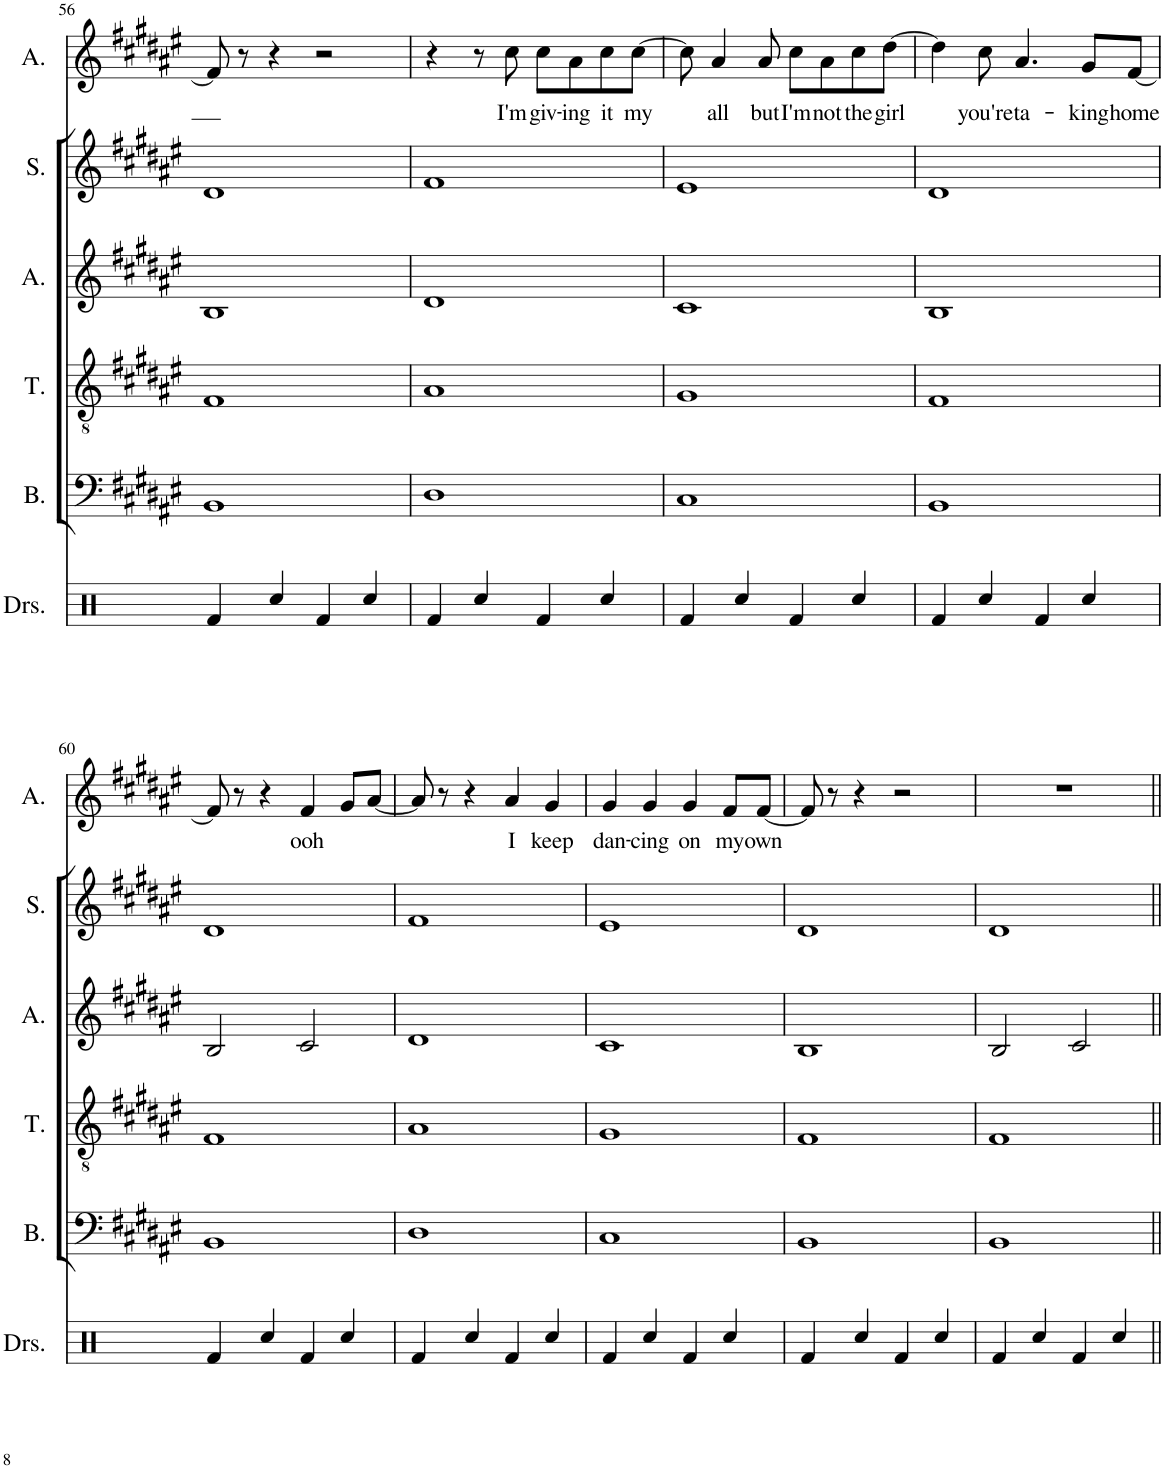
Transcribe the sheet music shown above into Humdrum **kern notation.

**kern	**kern	**kern	**kern	**kern	**kern	**text
*part6	*part5	*part4	*part3	*part2	*part1	*part1
*staff6	*staff5	*staff4	*staff3	*staff2	*staff1	*staff1
*I"Drumset	*I"Bass	*I"Tenor	*I"Alto	*I"Soprano	*I"Alto	*
*I'Drs.	*I'B.	*I'T.	*I'A.	*I'S.	*I'A.	*
!!LO:PB:g=z
*clefX	*clefF4	*clefGv2	*clefG2	*clefG2	*clefG2	*
*k[]	*k[f#c#g#d#a#e#]	*k[f#c#g#d#a#e#]	*k[f#c#g#d#a#e#]	*k[f#c#g#d#a#e#]	*k[f#c#g#d#a#e#]	*
*M4/4	*M4/4	*M4/4	*M4/4	*M4/4	*M4/4	*
=56	=56	=56	=56	=56	=56	=56
4Rf/	1BB	1F#	1B	1d#	8f#/]	.
.	.	.	.	.	8r	.
4Rcc/	.	.	.	.	4r	.
4Rf/	.	.	.	.	2r	.
4Rcc/	.	.	.	.	.	.
=57	=57	=57	=57	=57	=57	=57
4Rf/	1D#	1A#	1d#	1f#	4r	.
4Rcc/	.	.	.	.	8r	.
!	!	!	!	!	!	!LO:LY:b
.	.	.	.	.	8cc#\	I'm
!	!	!	!	!	!	!LO:LY:b
4Rf/	.	.	.	.	8cc#\L	giv-
!	!	!	!	!	!	!LO:LY:b
.	.	.	.	.	8a#\	-ing
!	!	!	!	!	!	!LO:LY:b
4Rcc/	.	.	.	.	8cc#\	it
!	!	!	!	!	!	!LO:LY:b
.	.	.	.	.	[8cc#\J	my
=58	=58	=58	=58	=58	=58	=58
4Rf/	1C#	1G#	1c#	1e#	8cc#\]	.
!	!	!	!	!	!	!LO:LY:b
.	.	.	.	.	4a#/	all
4Rcc/	.	.	.	.	.	.
!	!	!	!	!	!	!LO:LY:b
.	.	.	.	.	8a#/	but
!	!	!	!	!	!	!LO:LY:b
4Rf/	.	.	.	.	8cc#\L	I'm
!	!	!	!	!	!	!LO:LY:b
.	.	.	.	.	8a#\	not
!	!	!	!	!	!	!LO:LY:b
4Rcc/	.	.	.	.	8cc#\	the
!	!	!	!	!	!	!LO:LY:b
.	.	.	.	.	[8dd#\J	girl
=59	=59	=59	=59	=59	=59	=59
4Rf/	1BB	1F#	1B	1d#	4dd#\]	.
!	!	!	!	!	!	!LO:LY:b
4Rcc/	.	.	.	.	8cc#\	you're
!	!	!	!	!	!	!LO:LY:b
.	.	.	.	.	4.a#/	ta-
4Rf/	.	.	.	.	.	.
!	!	!	!	!	!	!LO:LY:b
4Rcc/	.	.	.	.	8g#/L	-king
!	!	!	!	!	!	!LO:LY:b
.	.	.	.	.	[8f#/J	home
!!LO:LB:g=z
=60	=60	=60	=60	=60	=60	=60
4Rf/	1BB	1F#	2B/	1d#	8f#/]	.
.	.	.	.	.	8r	.
4Rcc/	.	.	.	.	4r	.
!	!	!	!	!	!	!LO:LY:b
4Rf/	.	.	2c#/	.	4f#/	ooh
4Rcc/	.	.	.	.	8g#/L	.
.	.	.	.	.	[8a#/J	.
=61	=61	=61	=61	=61	=61	=61
4Rf/	1D#	1A#	1d#	1f#	8a#/]	.
.	.	.	.	.	8r	.
4Rcc/	.	.	.	.	4r	.
!	!	!	!	!	!	!LO:LY:b
4Rf/	.	.	.	.	4a#/	I
!	!	!	!	!	!	!LO:LY:b
4Rcc/	.	.	.	.	4g#/	keep
=62	=62	=62	=62	=62	=62	=62
!	!	!	!	!	!	!LO:LY:b
4Rf/	1C#	1G#	1c#	1e#	4g#/	dan-
!	!	!	!	!	!	!LO:LY:b
4Rcc/	.	.	.	.	4g#/	-cing
!	!	!	!	!	!	!LO:LY:b
4Rf/	.	.	.	.	4g#/	on
!	!	!	!	!	!	!LO:LY:b
4Rcc/	.	.	.	.	8f#/L	my
!	!	!	!	!	!	!LO:LY:b
.	.	.	.	.	[8f#/J	own
=63	=63	=63	=63	=63	=63	=63
4Rf/	1BB	1F#	1B	1d#	8f#/]	.
.	.	.	.	.	8r	.
4Rcc/	.	.	.	.	4r	.
4Rf/	.	.	.	.	2r	.
4Rcc/	.	.	.	.	.	.
=64	=64	=64	=64	=64	=64	=64
4Rf/	1BB	1F#	2B/	1d#	1r	.
4Rcc/	.	.	.	.	.	.
4Rf/	.	.	2c#/	.	.	.
4Rcc/	.	.	.	.	.	.
=||	=||	=||	=||	=||	=||	=||
*-	*-	*-	*-	*-	*-	*-
